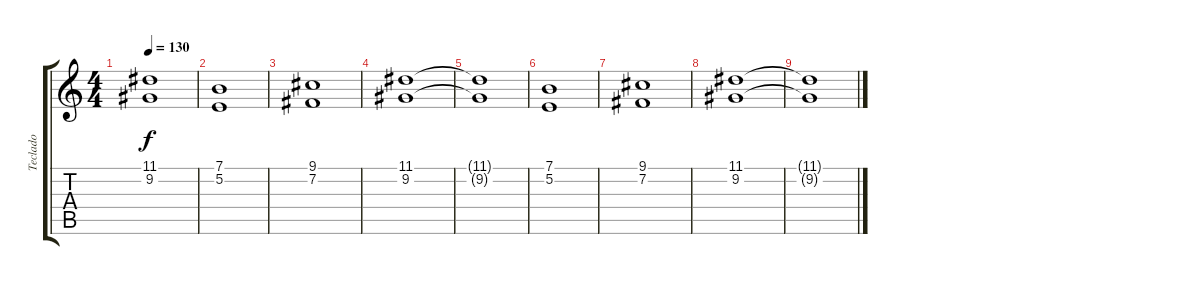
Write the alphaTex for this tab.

\track ("Teclado" "Teclado") {solo instrument stringensemble1}
\staff {score tabs}
\tuning (E4 B3 G3 D3 A2 E2) {hide}
\ts (4 4)
\tempo 130
\clef g2
\ks c
(11.1{t} 9.2{t}).1{dy f} |
(7.1 5.2).1 |
(9.1 7.2).1 |
(11.1 9.2).1 |
(11.1{t} 9.2{t}).1 |
(7.1 5.2).1 |
(9.1 7.2).1 |
(11.1 9.2).1 |
(11.1{t} 9.2{t}).1
